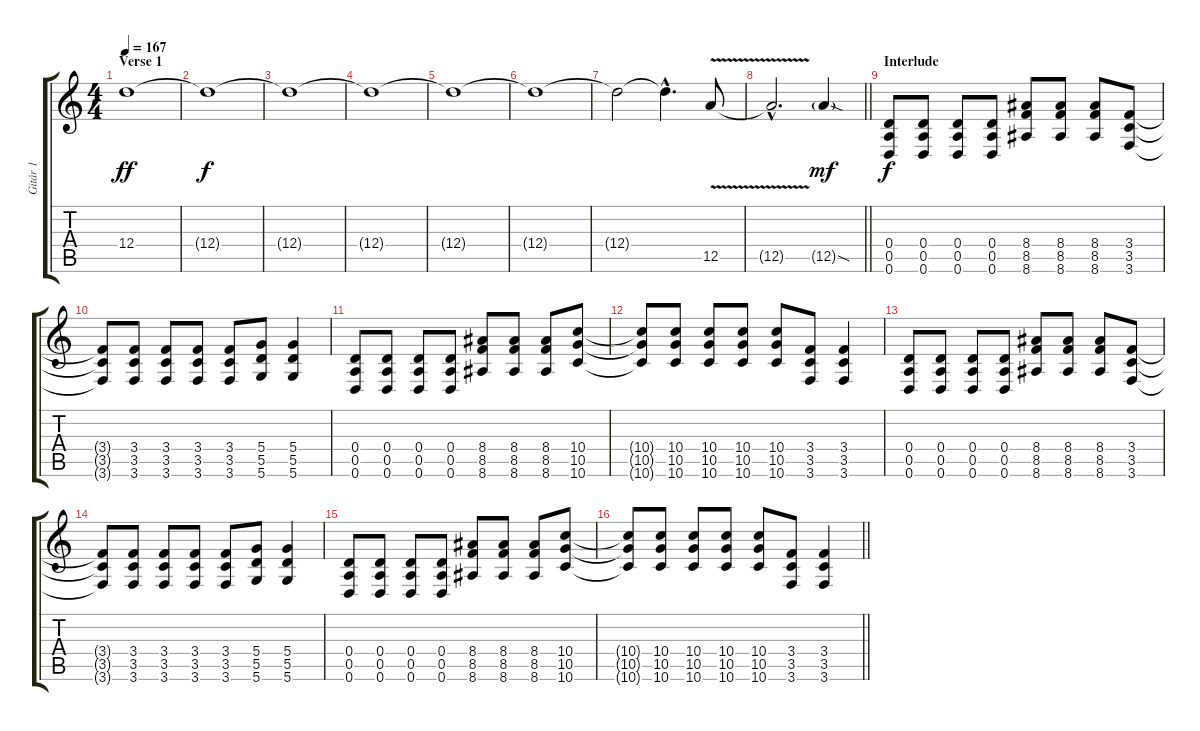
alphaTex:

\track ("Gitár 1" "Gitár 1") {instrument overdrivenguitar}
\staff {score tabs}
\tuning (E4 B3 G3 D3 A2 D2) {hide}
\ts (4 4)
\section ("" "Verse 1")
\tempo 167
\clef g2
\ks c
12.4.1{dy ff} |
12.4{t}.1{dy f} |
12.4{t}.1 |
12.4{t}.1 |
12.4{t}.1 |
12.4{t}.1 |
12.4{t}.2 12.4{hac t}.4{d} 12.5{v}.8 |
\barLineRight lightlight
12.5{hac t}.2{d} 12.5{sod g}.4{dy mf} |
\section ("" "Interlude")
(0.4 0.5 0.6).8{dy f} (0.4 0.5 0.6).8 (0.4 0.5 0.6).8 (0.4 0.5 0.6).8 (8.4 8.5 8.6).8 (8.4 8.5 8.6).8 (8.4 8.5 8.6).8 (3.4 3.5 3.6).8 |
(3.4{t} 3.5{t} 3.6{t}).8 (3.4 3.5 3.6).8 (3.4 3.5 3.6).8 (3.4 3.5 3.6).8 (3.4 3.5 3.6).8 (5.4 5.5 5.6).8 (5.4 5.5 5.6).4 |
(0.4 0.5 0.6).8 (0.4 0.5 0.6).8 (0.4 0.5 0.6).8 (0.4 0.5 0.6).8 (8.4 8.5 8.6).8 (8.4 8.5 8.6).8 (8.4 8.5 8.6).8 (10.4 10.5 10.6).8 |
(10.4{t} 10.5{t} 10.6{t}).8 (10.4 10.5 10.6).8 (10.4 10.5 10.6).8 (10.4 10.5 10.6).8 (10.4 10.5 10.6).8 (3.4 3.5 3.6).8 (3.4 3.5 3.6).4 |
(0.4 0.5 0.6).8 (0.4 0.5 0.6).8 (0.4 0.5 0.6).8 (0.4 0.5 0.6).8 (8.4 8.5 8.6).8 (8.4 8.5 8.6).8 (8.4 8.5 8.6).8 (3.4 3.5 3.6).8 |
(3.4{t} 3.5{t} 3.6{t}).8 (3.4 3.5 3.6).8 (3.4 3.5 3.6).8 (3.4 3.5 3.6).8 (3.4 3.5 3.6).8 (5.4 5.5 5.6).8 (5.4 5.5 5.6).4 |
(0.4 0.5 0.6).8 (0.4 0.5 0.6).8 (0.4 0.5 0.6).8 (0.4 0.5 0.6).8 (8.4 8.5 8.6).8 (8.4 8.5 8.6).8 (8.4 8.5 8.6).8 (10.4 10.5 10.6).8 |
\barLineRight lightlight
(10.4{t} 10.5{t} 10.6{t}).8 (10.4 10.5 10.6).8 (10.4 10.5 10.6).8 (10.4 10.5 10.6).8 (10.4 10.5 10.6).8 (3.4 3.5 3.6).8 (3.4 3.5 3.6).4
